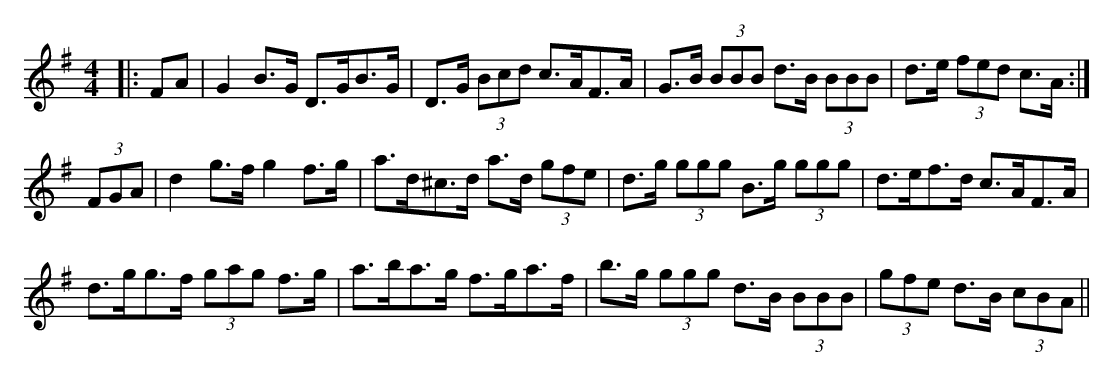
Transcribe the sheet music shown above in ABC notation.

X:1
M:4/4
K:G
|:FA|G2 B>G D>GB>G|D>G (3Bcd c>AF>A|G>B (3BBB d>B (3BBB|d>e (3fed c>A:|
(3FGA|d2 g>f g2 f>g|a>d^c>d a>d (3gfe|d>g (3ggg B>g (3ggg|d>ef>d c>AF>A|
d>gg>f (3gag f>g|a>ba>g f>ga>f|b>g (3ggg d>B (3BBB|(3gfe d>B (3cBA||
